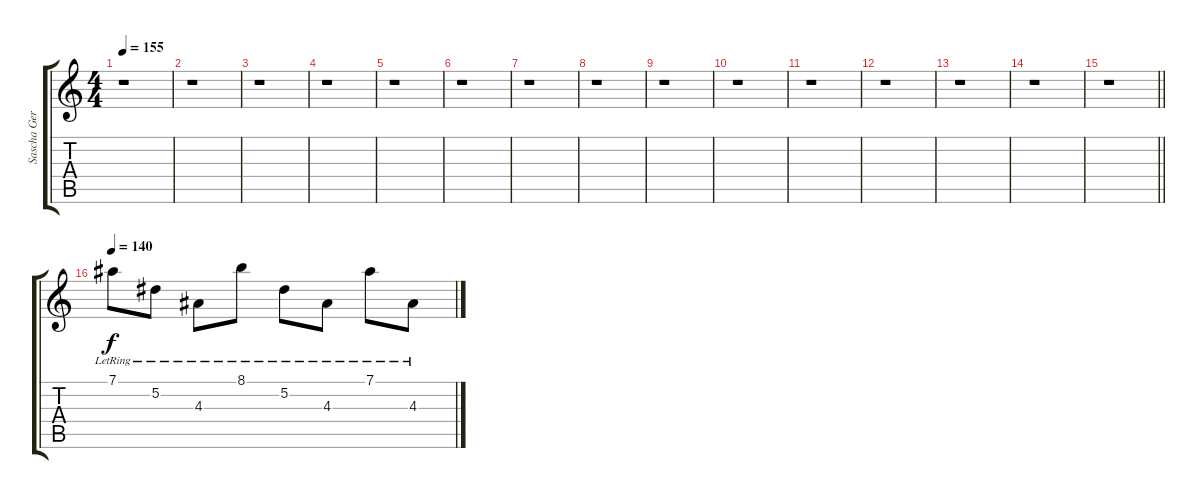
\track ("Sascha Gerstner" "Sascha Ger") {instrument acousticguitarsteel}
\staff {score tabs}
\tuning (Eb4 Bb3 Gb3 Db3 Ab2 Eb2) {hide}
\ts (4 4)
\tempo 155
\clef g2
\ks c
r.1{dy f} |
r.1 |
r.1 |
r.1 |
r.1 |
r.1 |
r.1 |
r.1 |
r.1 |
r.1 |
r.1 |
r.1 |
r.1 |
r.1 |
\barLineRight lightlight
r.1 |
\section ("" "")
\tempo 140
7.1{lr}.8{volume 14} 5.2{lr}.8 4.3{lr}.8 8.1{lr}.8 5.2{lr}.8 4.3{lr}.8 7.1{lr}.8 4.3{lr}.8
